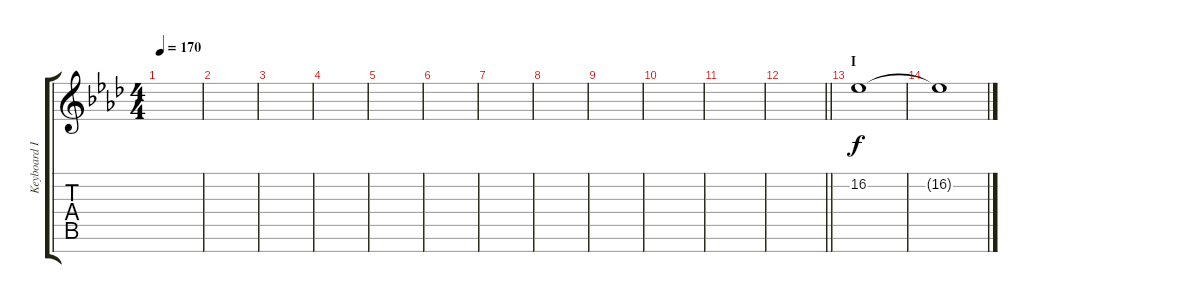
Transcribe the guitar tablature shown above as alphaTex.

\track ("Keyboard I (Lead)" "Keyboard I") {instrument pad4choir}
\staff {score tabs}
\tuning (E4 B3 G3 D3 A2 E2 B1) {hide}
\ts (4 4)
\tempo 170
\clef g2
\ks ab
|
|
|
|
|
|
|
|
|
|
|
\barLineRight lightlight
|
\section ("" "I")
16.2.1{instrument rockorgan} |
16.2{t}.1
